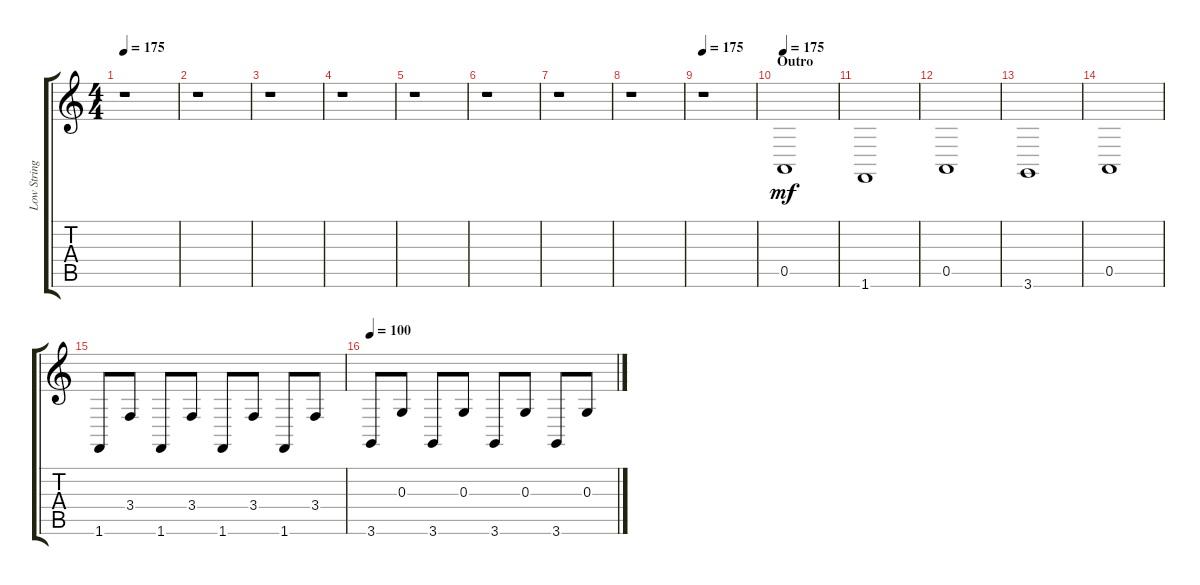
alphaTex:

\track ("Low Strings" "Low String") {instrument stringensemble1}
\staff {score tabs}
\tuning (E4 B3 G3 D3 A2 E2) {hide}
\ts (4 4)
\tempo 175
\clef g2
\ks c
r.1{dy mf} |
r.1 |
r.1 |
r.1 |
r.1 |
r.1 |
r.1 |
r.1 |
\tempo 175
r.1 |
\section ("" "Outro")
\tempo 175
0.5.1 |
1.6.1 |
0.5.1 |
3.6.1 |
0.5.1 |
1.6.8 3.4.8 1.6.8 3.4.8 1.6.8 3.4.8 1.6.8 3.4.8 |
\tempo 100
3.6.8 0.3.8 3.6.8 0.3.8 3.6.8 0.3.8 3.6.8 0.3.8
